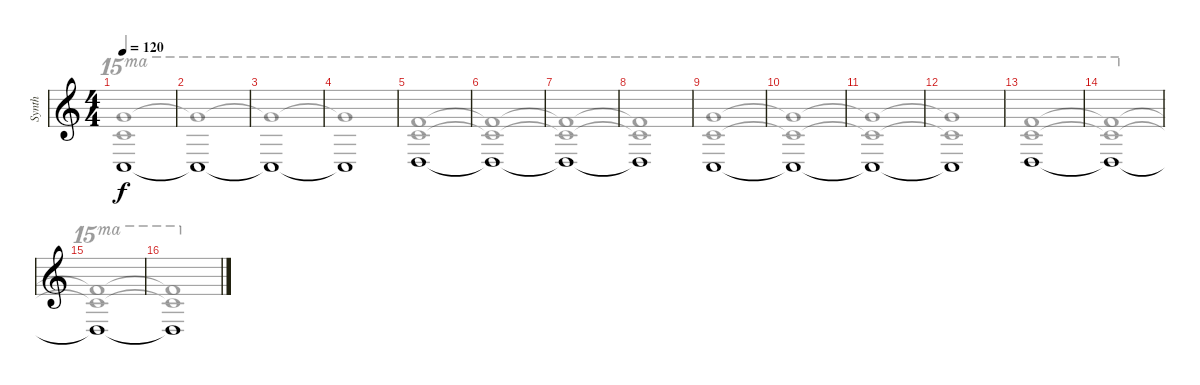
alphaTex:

\track ("Synth" "Synth") {instrument stringensemble2}
\staff {score}
\tuning (E4 C4 G3 C3 G2 C2) {hide}
\voice
\ts (4 4)
\tempo 120
\clef g2
\ks c
5.5.1{dy f} |
5.5{t}.1 |
5.5{t}.1 |
5.5{t}.1 |
2.4.1 |
2.4{t}.1 |
2.4{t}.1 |
2.4{t}.1 |
5.5.1 |
5.5{t}.1 |
5.5{t}.1 |
5.5{t}.1 |
2.4.1 |
2.4{t}.1 |
2.4{t}.1 |
2.4{t}.1
\voice
\clef g2
\ottava regular
\simile none
\ks c
(27.1 24.2).1{ot 15ma dy f} |
27.1{t}.1{ot 15ma} |
27.1{t}.1{ot 15ma} |
27.1{t}.1{ot 15ma} |
(25.1 24.2).1{ot 15ma} |
(25.1{t} 24.2{t}).1{ot 15ma} |
(25.1{t} 24.2{t}).1{ot 15ma} |
(25.1{t} 24.2{t}).1{ot 15ma} |
(27.1 24.2).1{ot 15ma} |
(27.1{t} 24.2{t}).1{ot 15ma} |
(27.1{t} 24.2{t}).1{ot 15ma} |
(27.1{t} 24.2{t}).1{ot 15ma} |
(25.1 24.2).1{ot 15ma} |
(25.1{t} 24.2{t}).1{ot 15ma} |
(25.1{t} 24.2{t}).1{ot 15ma} |
(25.1{t} 24.2{t}).1{ot 15ma}
